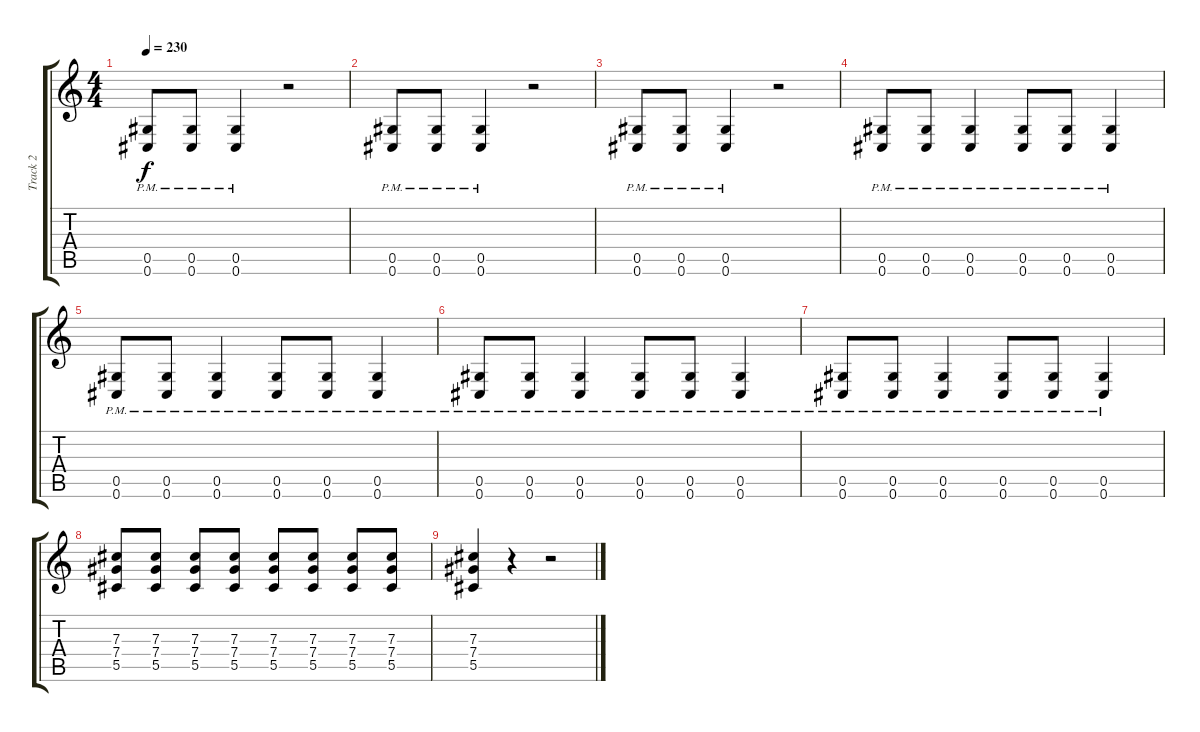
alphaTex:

\track ("Track 2" "Track 2") {instrument distortionguitar}
\staff {score tabs}
\tuning (Eb4 Bb3 Gb3 Db3 Ab2 Db2) {hide}
\ts (4 4)
\tempo 230
\clef g2
\ks c
(0.5{pm} 0.6{pm}).8{dy f} (0.5{pm} 0.6{pm}).8 (0.5{pm} 0.6{pm}).4 r.2 |
(0.5{pm} 0.6{pm}).8 (0.5{pm} 0.6{pm}).8 (0.5{pm} 0.6{pm}).4 r.2 |
(0.5{pm} 0.6{pm}).8 (0.5{pm} 0.6{pm}).8 (0.5{pm} 0.6{pm}).4 r.2 |
(0.5{pm} 0.6{pm}).8 (0.5{pm} 0.6{pm}).8 (0.5{pm} 0.6{pm}).4 (0.5{pm} 0.6{pm}).8 (0.5{pm} 0.6{pm}).8 (0.5{pm} 0.6{pm}).4 |
(0.5{pm} 0.6{pm}).8 (0.5{pm} 0.6{pm}).8 (0.5{pm} 0.6{pm}).4 (0.5{pm} 0.6{pm}).8 (0.5{pm} 0.6{pm}).8 (0.5{pm} 0.6{pm}).4 |
(0.5{pm} 0.6{pm}).8 (0.5{pm} 0.6{pm}).8 (0.5{pm} 0.6{pm}).4 (0.5{pm} 0.6{pm}).8 (0.5{pm} 0.6{pm}).8 (0.5{pm} 0.6{pm}).4 |
(0.5{pm} 0.6{pm}).8 (0.5{pm} 0.6{pm}).8 (0.5{pm} 0.6{pm}).4 (0.5{pm} 0.6{pm}).8 (0.5{pm} 0.6{pm}).8 (0.5{pm} 0.6{pm}).4 |
(7.3 7.4 5.5).8 (7.3 7.4 5.5).8 (7.3 7.4 5.5).8 (7.3 7.4 5.5).8 (7.3 7.4 5.5).8 (7.3 7.4 5.5).8 (7.3 7.4 5.5).8 (7.3 7.4 5.5).8 |
(7.3 7.4 5.5).4 r.4 r.2
